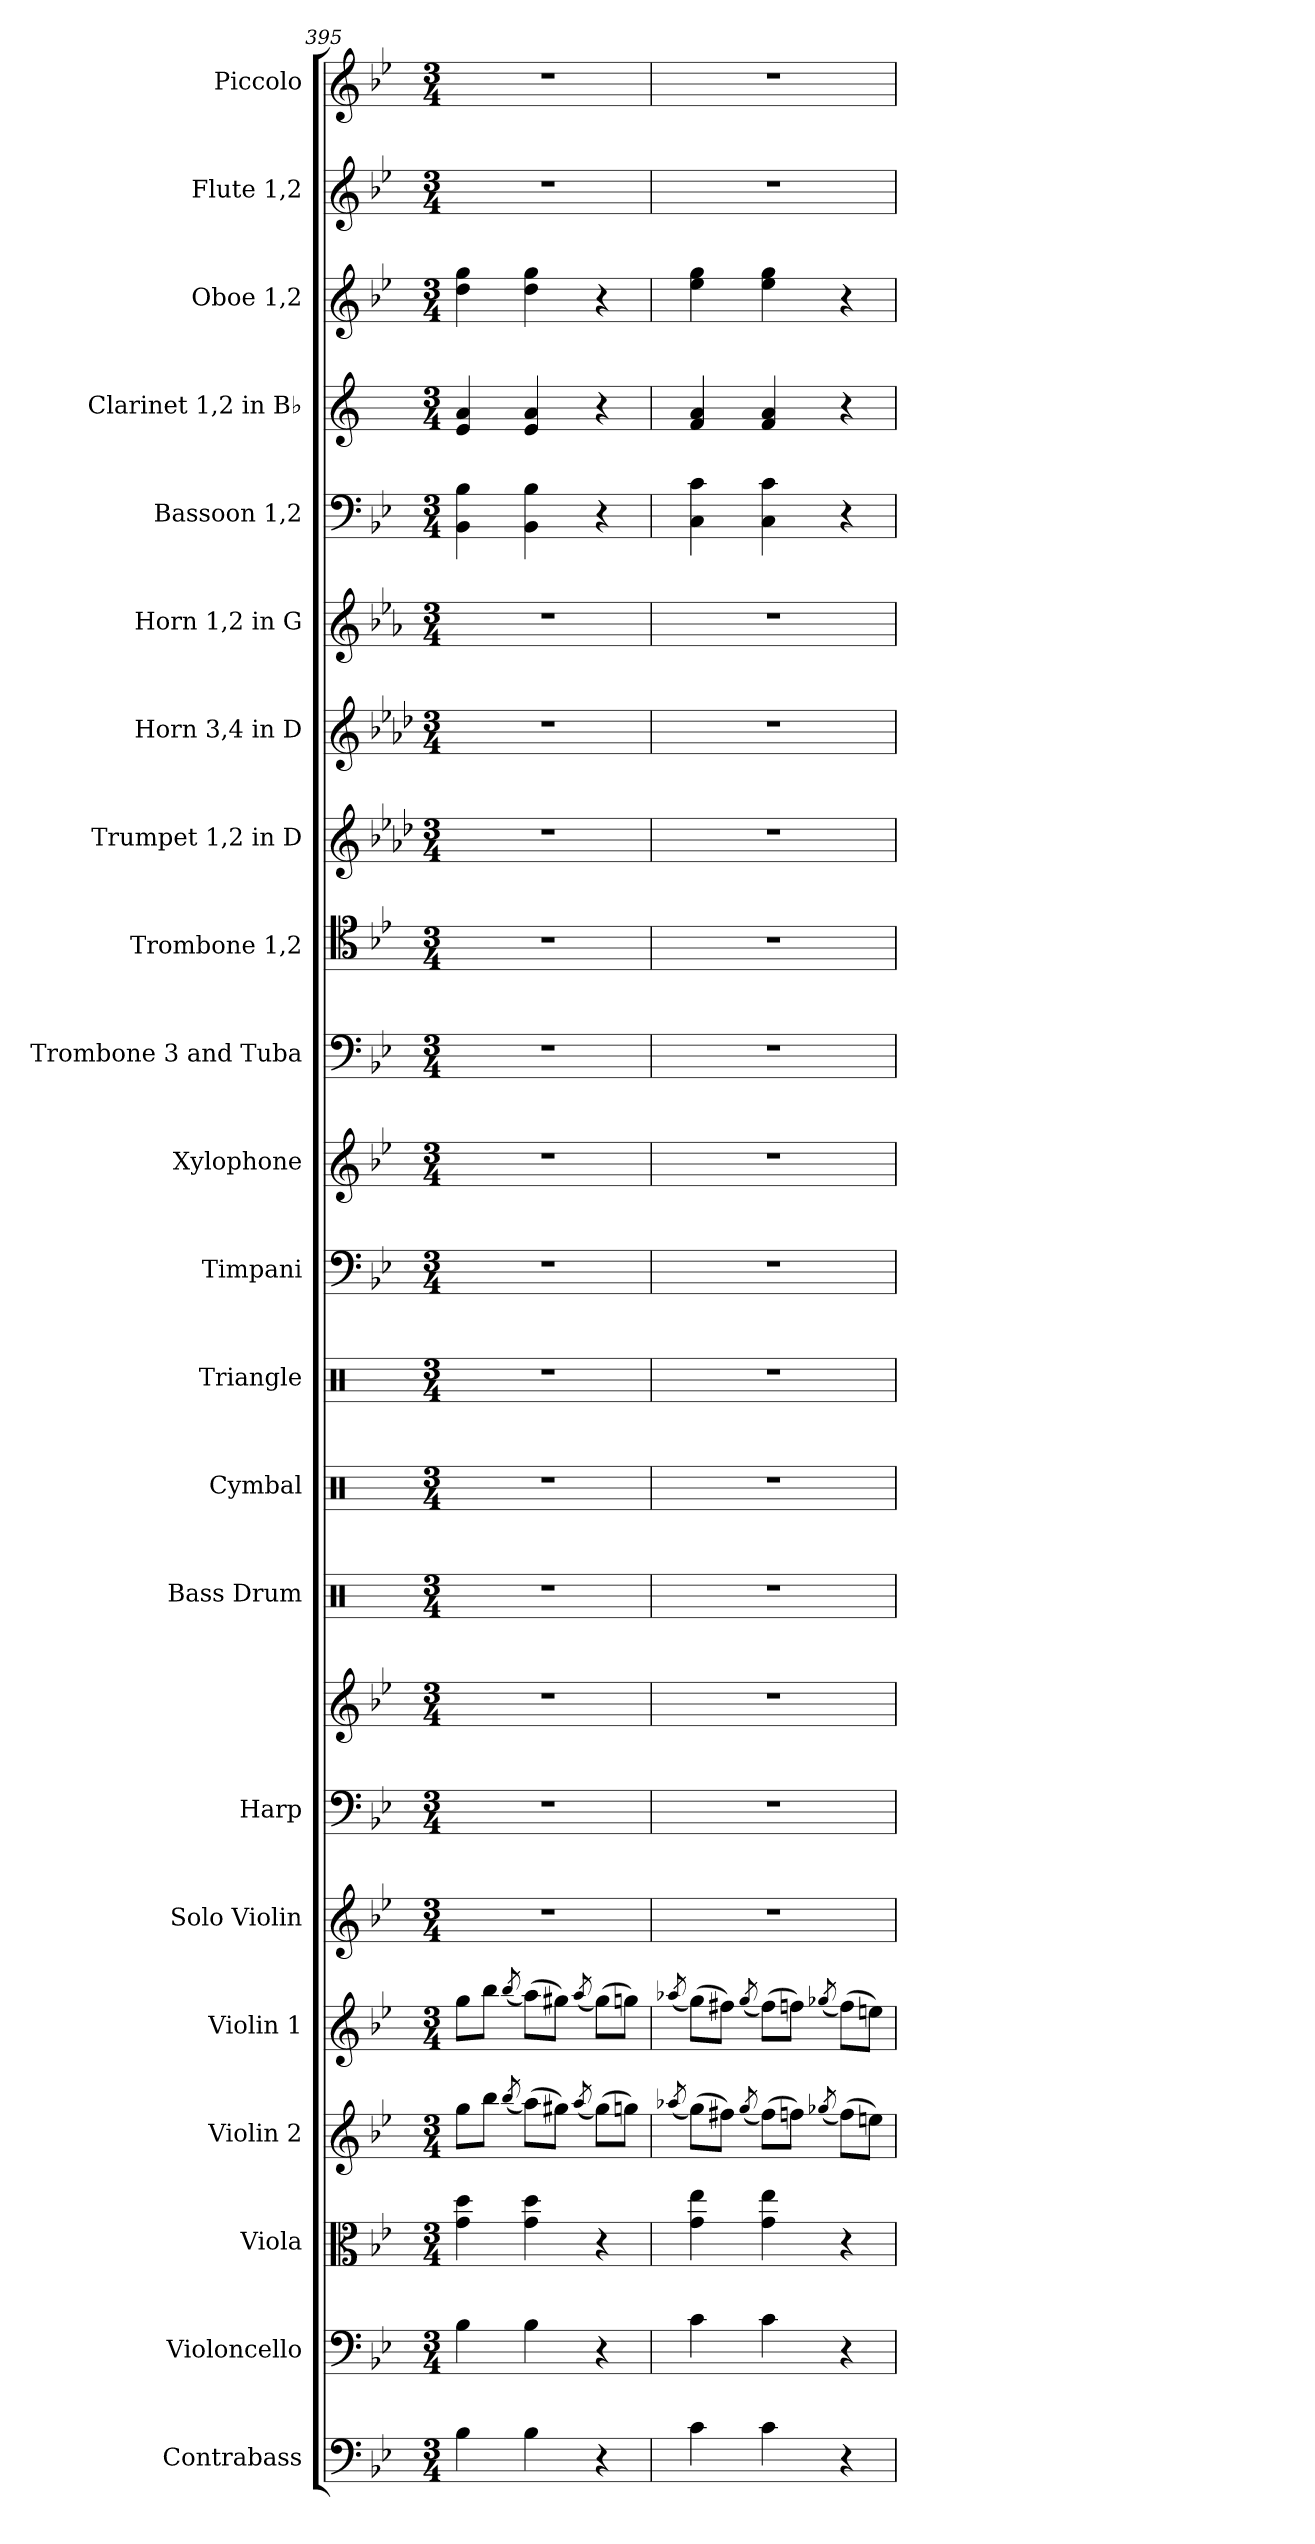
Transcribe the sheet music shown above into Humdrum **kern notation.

**kern	**kern	**kern	**kern	**kern	**kern	**kern	**kern	**kern	**kern	**kern	**kern	**kern	**kern	**kern	**kern	**kern	**kern	**kern	**kern	**kern	**kern	**kern
*part22	*part21	*part20	*part19	*part18	*part17	*part16	*part16	*part15	*part14	*part13	*part12	*part11	*part10	*part9	*part8	*part7	*part6	*part5	*part4	*part3	*part2	*part1
*staff23	*staff22	*staff21	*staff20	*staff19	*staff18	*staff17	*staff16	*staff15	*staff14	*staff13	*staff12	*staff11	*staff10	*staff9	*staff8	*staff7	*staff6	*staff5	*staff4	*staff3	*staff2	*staff1
*I"Contrabass	*I"Violoncello	*I"Viola	*I"Violin 2	*I"Violin 1	*I"Solo Violin	*I"Harp	*	*I"Bass Drum	*I"Cymbal	*I"Triangle	*I"Timpani	*I"Xylophone	*I"Trombone 3 and Tuba	*I"Trombone 1,2	*I"Trumpet 1,2 in D	*I"Horn 3,4 in D	*I"Horn 1,2 in G	*I"Bassoon 1,2	*I"Clarinet 1,2 in B♭	*I"Oboe 1,2	*I"Flute 1,2	*I"Piccolo
*I'Cb.	*I'Vc.	*I'Vla.	*I'Vln. 2	*I'Vln. 1	*I'Solo Vln.	*I'Hrp.	*	*I'B.D	*I'Cym.	*I'Trgl.	*I'Timp.	*I'Xyl.	*I'Tbn. 3 and Tba.	*I'Tbn. 1,2	*I'Tpt. 1,2 in D	*I'Hn. 3,4 in D	*I'Hn. 1,2 in G	*I'Bsn. 1,2	*I'Cl. 1,2 in B♭	*I'Ob. 1,2	*I'Fl. 1,2	*I'Picc.
*clefF4	*clefF4	*clefC3	*clefG2	*clefG2	*clefG2	*clefF4	*clefG2	*clefX	*clefX	*clefX	*clefF4	*clefG2	*clefF4	*clefC4	*clefG2	*clefG2	*clefG2	*clefF4	*clefG2	*clefG2	*clefG2	*clefG2
*ITrd7c12	*	*	*	*	*	*	*	*	*	*	*	*ITrd-7c-12	*	*	*ITrd-1c-2	*ITrd6c10	*ITrd3c5	*	*ITrd1c2	*	*	*ITrd-7c-12
*k[b-e-]	*k[b-e-]	*k[b-e-]	*k[b-e-]	*k[b-e-]	*k[b-e-]	*k[b-e-]	*k[b-e-]	*k[]	*k[]	*k[]	*k[b-e-]	*k[b-e-]	*k[b-e-]	*k[b-e-]	*k[b-e-]	*k[b-e-]	*k[b-e-]	*k[b-e-]	*k[b-e-]	*k[b-e-]	*k[b-e-]	*k[b-e-]
*M3/4	*M3/4	*M3/4	*M3/4	*M3/4	*M3/4	*M3/4	*M3/4	*M3/4	*M3/4	*M3/4	*M3/4	*M3/4	*M3/4	*M3/4	*M3/4	*M3/4	*M3/4	*M3/4	*M3/4	*M3/4	*M3/4	*M3/4
=395	=395	=395	=395	=395	=395	=395	=395	=395	=395	=395	=395	=395	=395	=395	=395	=395	=395	=395	=395	=395	=395	=395
4BB-\	4B-\	4g\ 4dd\	8gg\L	8gg\L	2.r	2.r	2.r	2.r	2.r	2.r	2.r	2.r	2.r	2.r	2.r	2.r	2.r	4BB-\ 4B-\	4d/ 4g/	4dd\ 4gg\	2.r	2.r
.	.	.	8bb-\J	8bb-\J	.	.	.	.	.	.	.	.	.	.	.	.	.	.	.	.	.	.
.	.	.	(<8qbb-/	(<8qbb-/	.	.	.	.	.	.	.	.	.	.	.	.	.	.	.	.	.	.
4BB-\	4B-\	4g\ 4dd\	(>8aa\L)	(>8aa\L)	.	.	.	.	.	.	.	.	.	.	.	.	.	4BB-\ 4B-\	4d/ 4g/	4dd\ 4gg\	.	.
.	.	.	8gg#X\J)	8gg#X\J)	.	.	.	.	.	.	.	.	.	.	.	.	.	.	.	.	.	.
.	.	.	(<8qaa/	(<8qaa/	.	.	.	.	.	.	.	.	.	.	.	.	.	.	.	.	.	.
4r	4r	4r	(>8gg#\L)	(>8gg#\L)	.	.	.	.	.	.	.	.	.	.	.	.	.	4r	4r	4r	.	.
.	.	.	8ggn\J)	8ggn\J)	.	.	.	.	.	.	.	.	.	.	.	.	.	.	.	.	.	.
=396	=396	=396	=396	=396	=396	=396	=396	=396	=396	=396	=396	=396	=396	=396	=396	=396	=396	=396	=396	=396	=396	=396
.	.	.	(<8qaa-X/	(<8qaa-X/	.	.	.	.	.	.	.	.	.	.	.	.	.	.	.	.	.	.
4C\	4c\	4g\ 4ee-\	(>8gg\L)	(>8gg\L)	2.r	2.r	2.r	2.r	2.r	2.r	2.r	2.r	2.r	2.r	2.r	2.r	2.r	4C\ 4c\	4e-/ 4g/	4ee-\ 4gg\	2.r	2.r
.	.	.	8ff#X\J)	8ff#X\J)	.	.	.	.	.	.	.	.	.	.	.	.	.	.	.	.	.	.
.	.	.	(<8qgg/	(<8qgg/	.	.	.	.	.	.	.	.	.	.	.	.	.	.	.	.	.	.
4C\	4c\	4g\ 4ee-\	(>8ff#\L)	(>8ff#\L)	.	.	.	.	.	.	.	.	.	.	.	.	.	4C\ 4c\	4e-/ 4g/	4ee-\ 4gg\	.	.
.	.	.	8ffn\J)	8ffn\J)	.	.	.	.	.	.	.	.	.	.	.	.	.	.	.	.	.	.
.	.	.	(<8qgg-X/	(<8qgg-X/	.	.	.	.	.	.	.	.	.	.	.	.	.	.	.	.	.	.
4r	4r	4r	(>8ff\L)	(>8ff\L)	.	.	.	.	.	.	.	.	.	.	.	.	.	4r	4r	4r	.	.
.	.	.	8een\J)	8een\J)	.	.	.	.	.	.	.	.	.	.	.	.	.	.	.	.	.	.
=	=	=	=	=	=	=	=	=	=	=	=	=	=	=	=	=	=	=	=	=	=	=
*-	*-	*-	*-	*-	*-	*-	*-	*-	*-	*-	*-	*-	*-	*-	*-	*-	*-	*-	*-	*-	*-	*-
